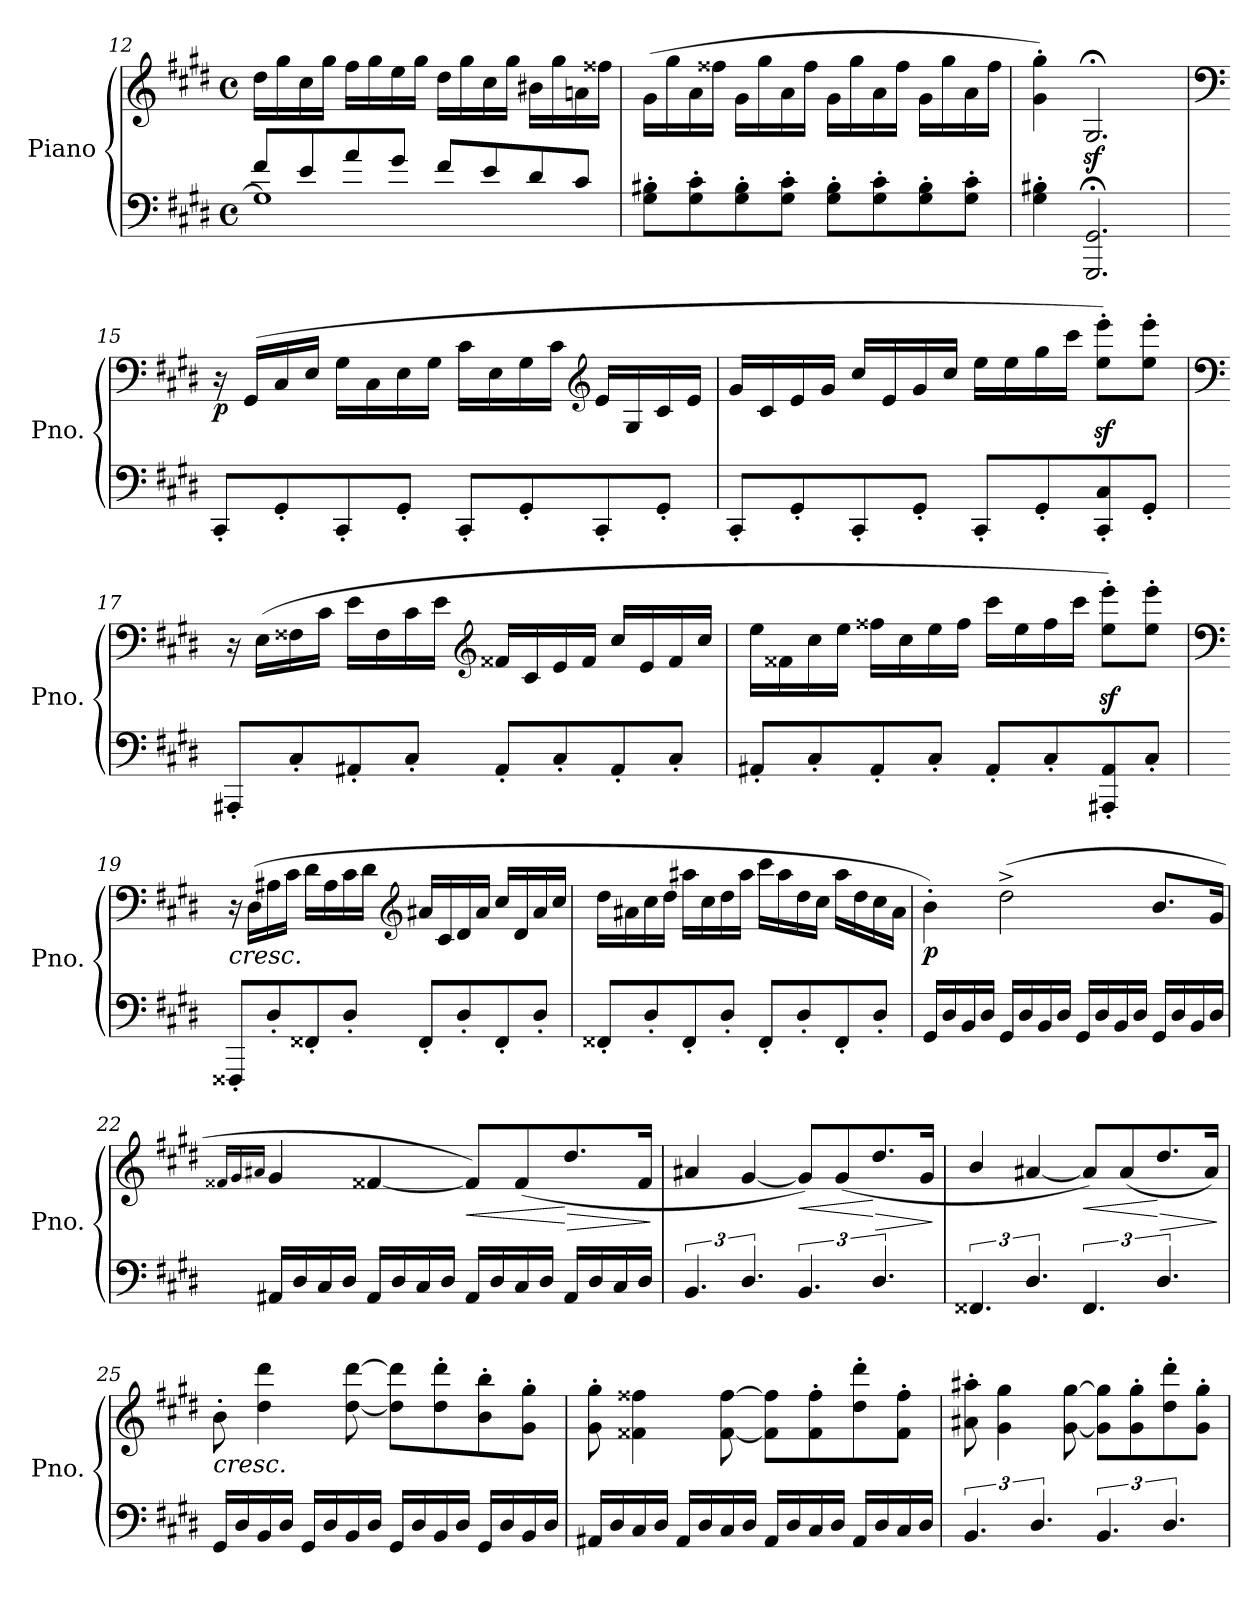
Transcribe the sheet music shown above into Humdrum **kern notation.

**kern	**kern	**dynam
*part1	*part1	*part1
*staff2	*staff1	*staff1/2
*I"Piano	*	*
*I'Pno.	*	*
*clefF4	*clefG2	*
*k[f#c#g#d#]	*k[f#c#g#d#]	*
*M4/4	*M4/4	*
*met(c)	*met(c)	*
=12	=12	=12
*^	*	*
8f#/L	1G#]	16dd#\LL	.
.	.	16gg#\	.
8e/	.	16cc#\	.
.	.	16gg#\JJ	.
8a/	.	16ff#\LL	.
.	.	16gg#\	.
8g#/J	.	16ee\	.
.	.	16gg#\JJ	.
8f#/L	.	16dd#\LL	.
.	.	16gg#\	.
8e/	.	16cc#\	.
.	.	16gg#\JJ	.
8d#/	.	16b#X\LL	.
.	.	16gg#\	.
8c#/J	.	16an\	.
.	.	16ff##X\JJ	.
*v	*v	*	*
!!LO:PB:g=z
=13	=13	=13
8G#\' 8B#X\'L	(>16g#\LL	.
.	16gg#\	.
8G#\' 8c#\'	16a\	.
.	16ff##X\JJ	.
8G#\' 8B#\'	16g#\LL	.
.	16gg#\	.
8G#\' 8c#\'J	16a\	.
.	16ff##\JJ	.
8G#\' 8B#\'L	16g#\LL	.
.	16gg#\	.
8G#\' 8c#\'	16a\	.
.	16ff##\JJ	.
8G#\' 8B#\'	16g#\LL	.
.	16gg#\	.
8G#\' 8c#\'J	16a\	.
.	16ff##\JJ	.
=14	=14	=14
4G#\' 4B#X\'	4g#\' 4gg#\')	.
2.GGG#/;< 2.GG#/;<	2.G#z<;</	.
=15	=15	=15
*	*clefF4	*
!	!	!LO:DY:b
8CC#'/L	16r	p
.	(>16GG#/LL	.
8GG#'/	16C#/	.
.	16E/JJ	.
8CC#'/	16G#\LL	.
.	16C#\	.
8GG#'/J	16E\	.
.	16G#\JJ	.
8CC#'/L	16c#\LL	.
.	16E\	.
8GG#'/	16G#\	.
.	16c#\JJ	.
*	*clefG2	*
8CC#'/	16e/LL	.
.	16G#/	.
8GG#'/J	16c#/	.
.	16e/JJ	.
=16	=16	=16
8CC#'/L	16g#/LL	.
.	16c#/	.
8GG#'/	16e/	.
.	16g#/JJ	.
8CC#'/	16cc#/LL	.
.	16e/	.
8GG#'/J	16g#/	.
.	16cc#/JJ	.
8CC#'/L	16ee\LL	.
.	16ee\	.
8GG#'/	16gg#\	.
.	16ccc#\JJ	.
8CC#/' 8C#/'	8ee\z<' 8eee\z<'L)	.
8GG#'/J	8ee\' 8eee\'J	.
!!LO:LB:g=z
=17	=17	=17
*	*clefF4	*
8AAA#X'/L	16r	.
.	(>16E\LL	.
8C#'/	16F##X\	.
.	16c#\JJ	.
8AA#X'/	16e\LL	.
.	16F##\	.
8C#'/J	16c#\	.
.	16e\JJ	.
*	*clefG2	*
8AA#'/L	16f##X/LL	.
.	16c#/	.
8C#'/	16e/	.
.	16f##/JJ	.
8AA#'/	16cc#/LL	.
.	16e/	.
8C#'/J	16f##/	.
.	16cc#/JJ	.
=18	=18	=18
8AA#X'/L	16ee\LL	.
.	16f##X\	.
8C#'/	16cc#\	.
.	16ee\JJ	.
8AA#'/	16ff##X\LL	.
.	16cc#\	.
8C#'/J	16ee\	.
.	16ff##\JJ	.
8AA#'/L	16ccc#\LL	.
.	16ee\	.
8C#'/	16ff##\	.
.	16ccc#\JJ	.
8AAA#X/' 8AA#/'	8ee\z<' 8eee\z<'L)	.
8C#'/J	8ee\' 8eee\'J	.
=19	=19	=19
*	*clefF4	*
!	!LO:TX:b:i:t=cresc.	!
8FFF##X'/L	16r	.
.	(>16D#\LL	.
8D#'/	16A#X\	.
.	16c#\JJ	.
8FF##X'/	16d#\LL	.
.	16A#\	.
8D#'/J	16c#\	.
.	16d#\JJ	.
*	*clefG2	*
8FF##'/L	16a#X/LL	.
.	16c#/	.
8D#'/	16d#/	.
.	16a#/JJ	.
8FF##'/	16cc#/LL	.
.	16d#/	.
8D#'/J	16a#/	.
.	16cc#/JJ	.
!!LO:LB:g=z
=20	=20	=20
8FF##X'/L	16dd#\LL	.
.	16a#X\	.
8D#'/	16cc#\	.
.	16dd#\JJ	.
8FF##'/	16aa#X\LL	.
.	16cc#\	.
8D#'/J	16dd#\	.
.	16aa#\JJ	.
8FF##'/L	16ccc#\LL	.
.	16aa#\	.
8D#'/	16dd#\	.
.	16cc#\JJ	.
8FF##'/	16aa#\LL	.
.	16dd#\	.
8D#'/J	16cc#\	.
.	16a#\JJ	.
=21	=21	=21
!	!	!LO:DY:b
16GG#/LL	4b'\)	p
16D#/	.	.
16BB/	.	.
16D#/JJ	.	.
16GG#/LL	(>2dd#^\	.
16D#/	.	.
16BB/	.	.
16D#/JJ	.	.
16GG#/LL	.	.
16D#/	.	.
16BB/	.	.
16D#/JJ	.	.
16GG#/LL	8.b/L	.
16D#/	.	.
16BB/	.	.
16D#/JJ	16g#/Jk	.
=22	=22	=22
.	16qf##X/LL	.
.	16qg#/	.
.	16qa#X/JJ	.
16AA#X/LL	4g#/	.
16D#/	.	.
16C#/	.	.
16D#/JJ	.	.
16AA#/LL	[4f##X/	.
16D#/	.	.
16C#/	.	.
16D#/JJ	.	.
!	!	!LO:HP:b
16AA#/LL	8f##/L])	<
16D#/	.	.
16C#/	(<8f##/	.
16D#/JJ	.	.
!	!	!LO:HP:n=1:b
16AA#/LL	8.dd#/	[ >
16D#/	.	.
16C#/	.	.
16D#/JJ	16f##/Jk	.
.	.	]
=23	=23	=23
6.BB/	4a#X/	.
6.D#/	[4g#/	.
!	!	!LO:HP:b
6.BB/	8g#/L])	<
.	(<8g#/	.
!	!	!LO:HP:n=1:b
6.D#/	8.dd#/	[ >
.	16g#/Jk	.
.	.	]
!!LO:LB:g=z
=24	=24	=24
6.FF##X/	4b/	.
6.D#/	[4a#X/	.
!	!	!LO:HP:b
6.FF##/	8a#/L])	<
.	(<8a#/	.
!	!	!LO:HP:n=1:b
6.D#/	8.dd#/	[ >
.	16a#/Jk)	.
.	.	]
=25	=25	=25
!	!LO:TX:b:i:t=cresc.	!
16GG#/LL	8b'\	.
16D#/	.	.
16BB/	4dd#\ 4ddd#\	.
16D#/JJ	.	.
16GG#/LL	.	.
16D#/	.	.
16BB/	[8dd#\ [8ddd#\	.
16D#/JJ	.	.
16GG#/LL	8dd#\] 8ddd#\]L	.
16D#/	.	.
16BB/	8dd#\' 8ddd#\'	.
16D#/JJ	.	.
16GG#/LL	8b\' 8bb\'	.
16D#/	.	.
16BB/	8g#\' 8gg#\'J	.
16D#/JJ	.	.
=26	=26	=26
16AA#X/LL	8g#\' 8gg#\'	.
16D#/	.	.
16C#/	4f##X\ 4ff##X\	.
16D#/JJ	.	.
16AA#/LL	.	.
16D#/	.	.
16C#/	[8f##\ [8ff##\	.
16D#/JJ	.	.
16AA#/LL	8f##\] 8ff##\]L	.
16D#/	.	.
16C#/	8f##\' 8ff##\'	.
16D#/JJ	.	.
16AA#/LL	8dd#\' 8ddd#\'	.
16D#/	.	.
16C#/	8f##\' 8ff##\'J	.
16D#/JJ	.	.
=27	=27	=27
6.BB/	8a#X\' 8aa#X\'	.
.	4g#\ 4gg#\	.
6.D#/	.	.
.	[8g#\ [8gg#\	.
6.BB/	8g#\] 8gg#\]L	.
.	8g#\' 8gg#\'	.
6.D#/	8dd#\' 8ddd#\'	.
.	8g#\' 8gg#\'J	.
=	=	=
*-	*-	*-
